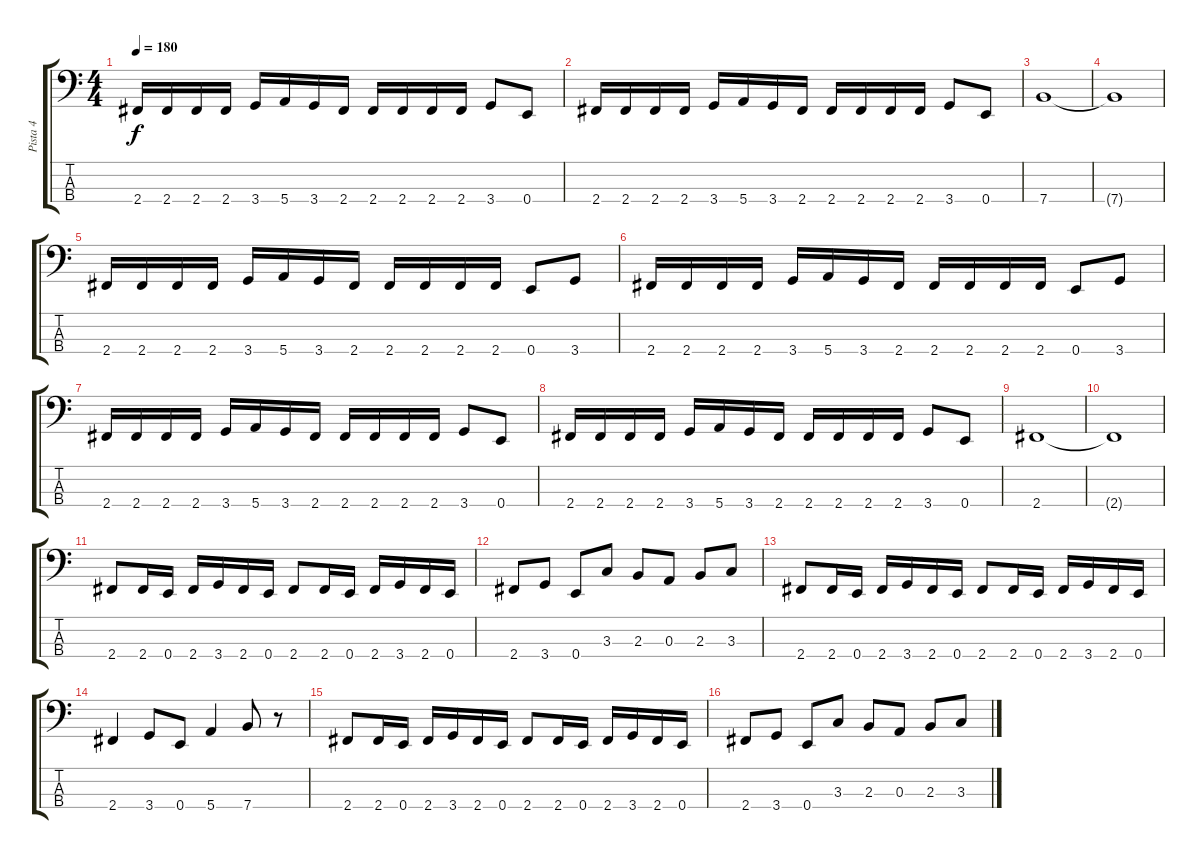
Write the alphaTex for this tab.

\track ("Pista 4" "Pista 4") {instrument electricbasspick}
\staff {score tabs}
\tuning (G2 D2 A1 E1) {hide}
\ts (4 4)
\tempo 180
\clef f4
\ks c
2.4.16{dy f} 2.4.16 2.4.16 2.4.16 3.4.16 5.4.16 3.4.16 2.4.16 2.4.16 2.4.16 2.4.16 2.4.16 3.4.8 0.4.8 |
2.4.16 2.4.16 2.4.16 2.4.16 3.4.16 5.4.16 3.4.16 2.4.16 2.4.16 2.4.16 2.4.16 2.4.16 3.4.8 0.4.8 |
7.4.1 |
7.4{t}.1 |
2.4.16 2.4.16 2.4.16 2.4.16 3.4.16 5.4.16 3.4.16 2.4.16 2.4.16 2.4.16 2.4.16 2.4.16 0.4.8 3.4.8 |
2.4.16 2.4.16 2.4.16 2.4.16 3.4.16 5.4.16 3.4.16 2.4.16 2.4.16 2.4.16 2.4.16 2.4.16 0.4.8 3.4.8 |
2.4.16 2.4.16 2.4.16 2.4.16 3.4.16 5.4.16 3.4.16 2.4.16 2.4.16 2.4.16 2.4.16 2.4.16 3.4.8 0.4.8 |
2.4.16 2.4.16 2.4.16 2.4.16 3.4.16 5.4.16 3.4.16 2.4.16 2.4.16 2.4.16 2.4.16 2.4.16 3.4.8 0.4.8 |
2.4.1 |
2.4{t}.1 |
2.4.8 2.4.16 0.4.16 2.4.16 3.4.16 2.4.16 0.4.16 2.4.8 2.4.16 0.4.16 2.4.16 3.4.16 2.4.16 0.4.16 |
2.4.8 3.4.8 0.4.8 3.3.8 2.3.8 0.3.8 2.3.8 3.3.8 |
2.4.8 2.4.16 0.4.16 2.4.16 3.4.16 2.4.16 0.4.16 2.4.8 2.4.16 0.4.16 2.4.16 3.4.16 2.4.16 0.4.16 |
2.4.4 3.4.8 0.4.8 5.4.4 7.4.8 r.8 |
2.4.8 2.4.16 0.4.16 2.4.16 3.4.16 2.4.16 0.4.16 2.4.8 2.4.16 0.4.16 2.4.16 3.4.16 2.4.16 0.4.16 |
2.4.8 3.4.8 0.4.8 3.3.8 2.3.8 0.3.8 2.3.8 3.3.8
